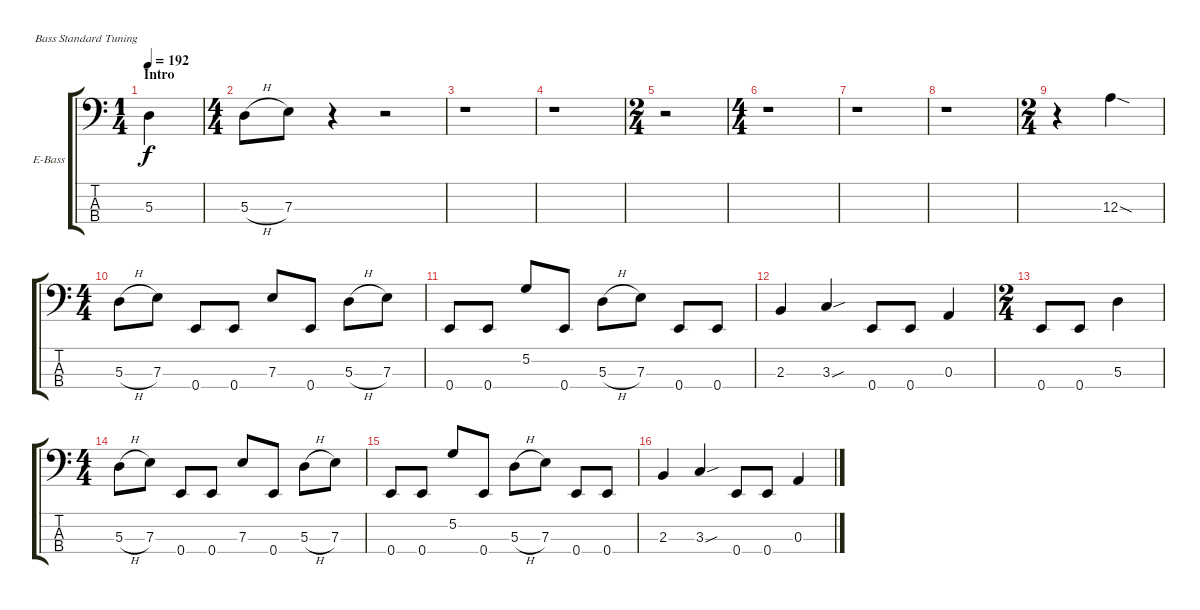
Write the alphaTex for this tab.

\bracketExtendMode groupsimilarinstruments
\firstSystemTrackNameOrientation horizontal
\otherSystemsTrackNameOrientation horizontal
\track ("Cliff Burton" "E-Bass") {instrument electricbassfinger}
\staff {score tabs}
\tuning (G2 D2 A1 E1)
\ts (1 4)
\beaming (8 2)
\section ("" "Intro")
\tempo 192
\clef f4
\ks c
5.3.4{dy f instrument electricbassfinger} |
\ts (4 4)
\beaming (8 2 2 2 2)
5.3{h}.8 7.3.8 r.4 r.2 |
r.1 |
r.1 |
\ts (2 4)
\beaming (8 2 2)
r.2 |
\ts (4 4)
\beaming (8 2 2 2 2)
r.1 |
r.1 |
r.1 |
\ts (2 4)
\beaming (8 2 2)
r.4 12.3{sod}.4 |
\ts (4 4)
\beaming (8 2 2 2 2)
5.3{h}.8 7.3.8 0.4.8 0.4.8 7.3.8 0.4.8 5.3{h}.8 7.3.8 |
0.4.8 0.4.8 5.2.8 0.4.8 5.3{h}.8 7.3.8 0.4.8 0.4.8 |
2.3.4 3.3{sou}.4 0.4.8 0.4.8 0.3.4 |
\ts (2 4)
\beaming (8 2 2)
0.4.8 0.4.8 5.3.4 |
\ts (4 4)
\beaming (8 2 2 2 2)
5.3{h}.8 7.3.8 0.4.8 0.4.8 7.3.8 0.4.8 5.3{h}.8 7.3.8 |
0.4.8 0.4.8 5.2.8 0.4.8 5.3{h}.8 7.3.8 0.4.8 0.4.8 |
2.3.4 3.3{sou}.4 0.4.8 0.4.8 0.3.4
